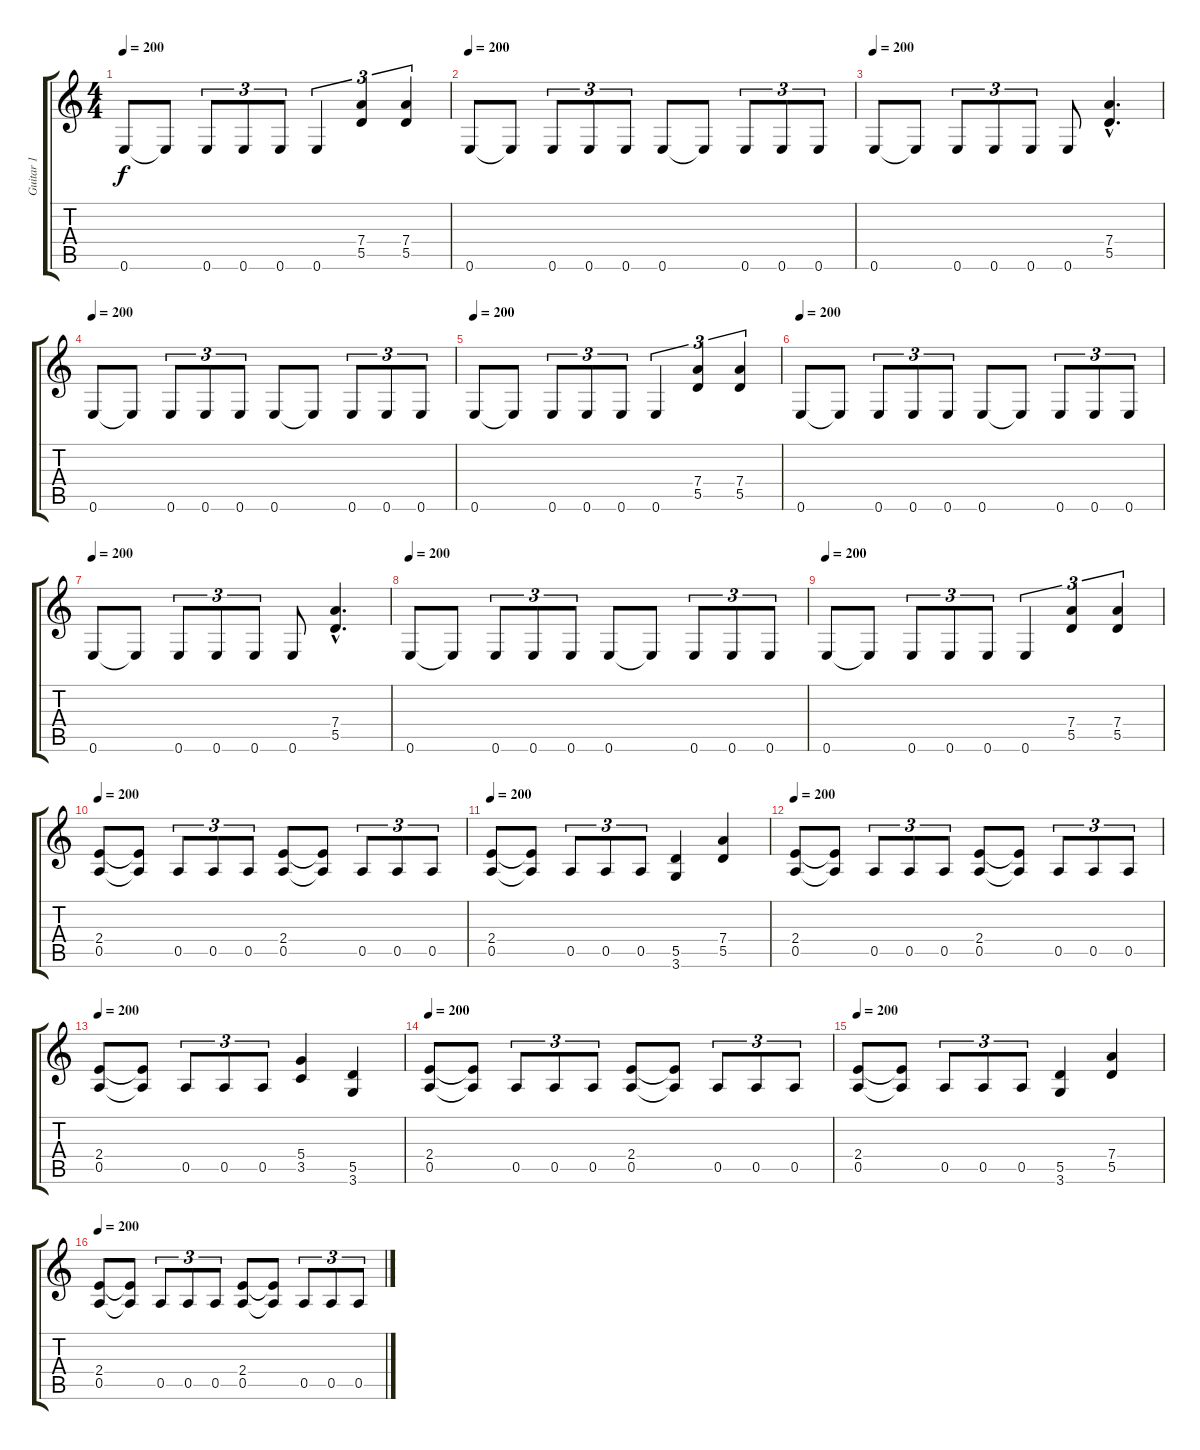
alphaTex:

\track ("Guitar 1" "Guitar 1") {instrument distortionguitar}
\staff {score tabs}
\tuning (E4 B3 G3 D3 A2 E2) {hide}
\ts (4 4)
\tempo 200
\clef g2
\ks c
0.6.8{dy f} 0.6{t}.8 0.6.8{tu (3 2)} 0.6.8{tu (3 2)} 0.6.8{tu (3 2)} 0.6.4{tu (3 2)} (7.4 5.5).4{tu (3 2)} (7.4 5.5).4{tu (3 2)} |
\tempo 200
0.6.8 0.6{t}.8 0.6.8{tu (3 2)} 0.6.8{tu (3 2)} 0.6.8{tu (3 2)} 0.6.8 0.6{t}.8 0.6.8{tu (3 2)} 0.6.8{tu (3 2)} 0.6.8{tu (3 2)} |
\tempo 200
0.6.8 0.6{t}.8 0.6.8{tu (3 2)} 0.6.8{tu (3 2)} 0.6.8{tu (3 2)} 0.6.8 (7.4{hac} 5.5{hac}).4{d} |
\tempo 200
0.6.8 0.6{t}.8 0.6.8{tu (3 2)} 0.6.8{tu (3 2)} 0.6.8{tu (3 2)} 0.6.8 0.6{t}.8 0.6.8{tu (3 2)} 0.6.8{tu (3 2)} 0.6.8{tu (3 2)} |
\tempo 200
0.6.8 0.6{t}.8 0.6.8{tu (3 2)} 0.6.8{tu (3 2)} 0.6.8{tu (3 2)} 0.6.4{tu (3 2)} (7.4 5.5).4{tu (3 2)} (7.4 5.5).4{tu (3 2)} |
\tempo 200
0.6.8 0.6{t}.8 0.6.8{tu (3 2)} 0.6.8{tu (3 2)} 0.6.8{tu (3 2)} 0.6.8 0.6{t}.8 0.6.8{tu (3 2)} 0.6.8{tu (3 2)} 0.6.8{tu (3 2)} |
\tempo 200
0.6.8 0.6{t}.8 0.6.8{tu (3 2)} 0.6.8{tu (3 2)} 0.6.8{tu (3 2)} 0.6.8 (7.4{hac} 5.5{hac}).4{d} |
\tempo 200
0.6.8 0.6{t}.8 0.6.8{tu (3 2)} 0.6.8{tu (3 2)} 0.6.8{tu (3 2)} 0.6.8 0.6{t}.8 0.6.8{tu (3 2)} 0.6.8{tu (3 2)} 0.6.8{tu (3 2)} |
\tempo 200
0.6.8 0.6{t}.8 0.6.8{tu (3 2)} 0.6.8{tu (3 2)} 0.6.8{tu (3 2)} 0.6.4{tu (3 2)} (7.4 5.5).4{tu (3 2)} (7.4 5.5).4{tu (3 2)} |
\tempo 200
(2.4 0.5).8 (2.4{t} 0.5{t}).8 0.5.8{tu (3 2)} 0.5.8{tu (3 2)} 0.5.8{tu (3 2)} (2.4 0.5).8 (2.4{t} 0.5{t}).8 0.5.8{tu (3 2)} 0.5.8{tu (3 2)} 0.5.8{tu (3 2)} |
\tempo 200
(2.4 0.5).8 (2.4{t} 0.5{t}).8 0.5.8{tu (3 2)} 0.5.8{tu (3 2)} 0.5.8{tu (3 2)} (5.5 3.6).4 (7.4 5.5).4 |
\tempo 200
(2.4 0.5).8 (2.4{t} 0.5{t}).8 0.5.8{tu (3 2)} 0.5.8{tu (3 2)} 0.5.8{tu (3 2)} (2.4 0.5).8 (2.4{t} 0.5{t}).8 0.5.8{tu (3 2)} 0.5.8{tu (3 2)} 0.5.8{tu (3 2)} |
\tempo 200
(2.4 0.5).8 (2.4{t} 0.5{t}).8 0.5.8{tu (3 2)} 0.5.8{tu (3 2)} 0.5.8{tu (3 2)} (5.4 3.5).4 (5.5 3.6).4 |
\tempo 200
(2.4 0.5).8 (2.4{t} 0.5{t}).8 0.5.8{tu (3 2)} 0.5.8{tu (3 2)} 0.5.8{tu (3 2)} (2.4 0.5).8 (2.4{t} 0.5{t}).8 0.5.8{tu (3 2)} 0.5.8{tu (3 2)} 0.5.8{tu (3 2)} |
\tempo 200
(2.4 0.5).8 (2.4{t} 0.5{t}).8 0.5.8{tu (3 2)} 0.5.8{tu (3 2)} 0.5.8{tu (3 2)} (5.5 3.6).4 (7.4 5.5).4 |
\tempo 200
(2.4 0.5).8 (2.4{t} 0.5{t}).8 0.5.8{tu (3 2)} 0.5.8{tu (3 2)} 0.5.8{tu (3 2)} (2.4 0.5).8 (2.4{t} 0.5{t}).8 0.5.8{tu (3 2)} 0.5.8{tu (3 2)} 0.5.8{tu (3 2)}
